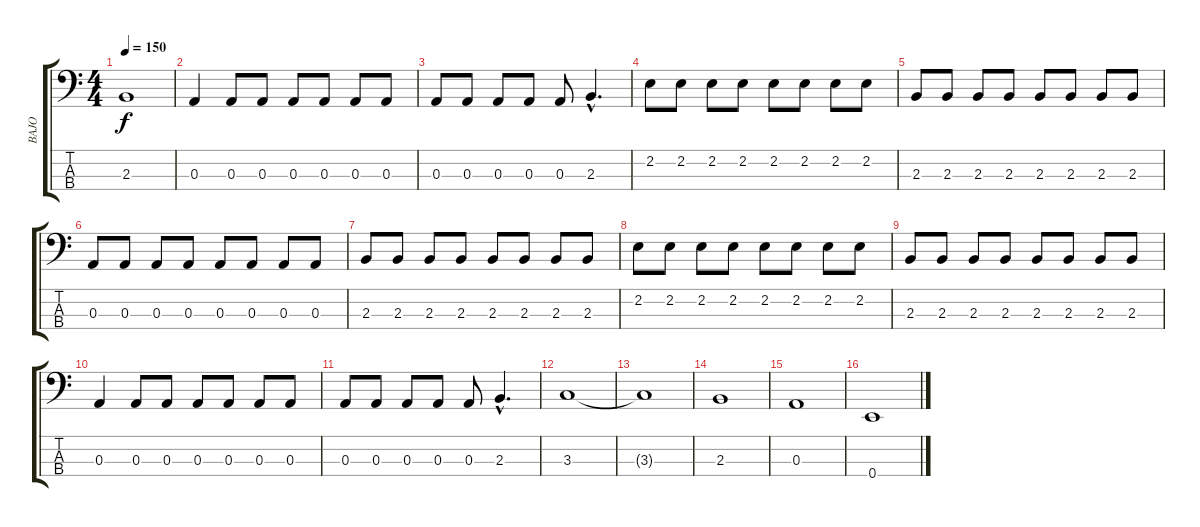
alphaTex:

\track ("BAJO" "BAJO") {instrument electricbassfinger}
\staff {score tabs}
\tuning (G2 D2 A1 E1) {hide}
\ts (4 4)
\tempo 150
\clef f4
\ks c
2.3.1{dy f} |
0.3.4 0.3.8 0.3.8 0.3.8 0.3.8 0.3.8 0.3.8 |
0.3.8 0.3.8 0.3.8 0.3.8 0.3.8 2.3{hac}.4{d} |
2.2.8 2.2.8 2.2.8 2.2.8 2.2.8 2.2.8 2.2.8 2.2.8 |
2.3.8 2.3.8 2.3.8 2.3.8 2.3.8 2.3.8 2.3.8 2.3.8 |
0.3.8 0.3.8 0.3.8 0.3.8 0.3.8 0.3.8 0.3.8 0.3.8 |
2.3.8 2.3.8 2.3.8 2.3.8 2.3.8 2.3.8 2.3.8 2.3.8 |
2.2.8 2.2.8 2.2.8 2.2.8 2.2.8 2.2.8 2.2.8 2.2.8 |
2.3.8 2.3.8 2.3.8 2.3.8 2.3.8 2.3.8 2.3.8 2.3.8 |
0.3.4 0.3.8 0.3.8 0.3.8 0.3.8 0.3.8 0.3.8 |
0.3.8 0.3.8 0.3.8 0.3.8 0.3.8 2.3{hac}.4{d} |
3.3.1 |
3.3{t}.1 |
2.3.1 |
0.3.1 |
0.4.1
